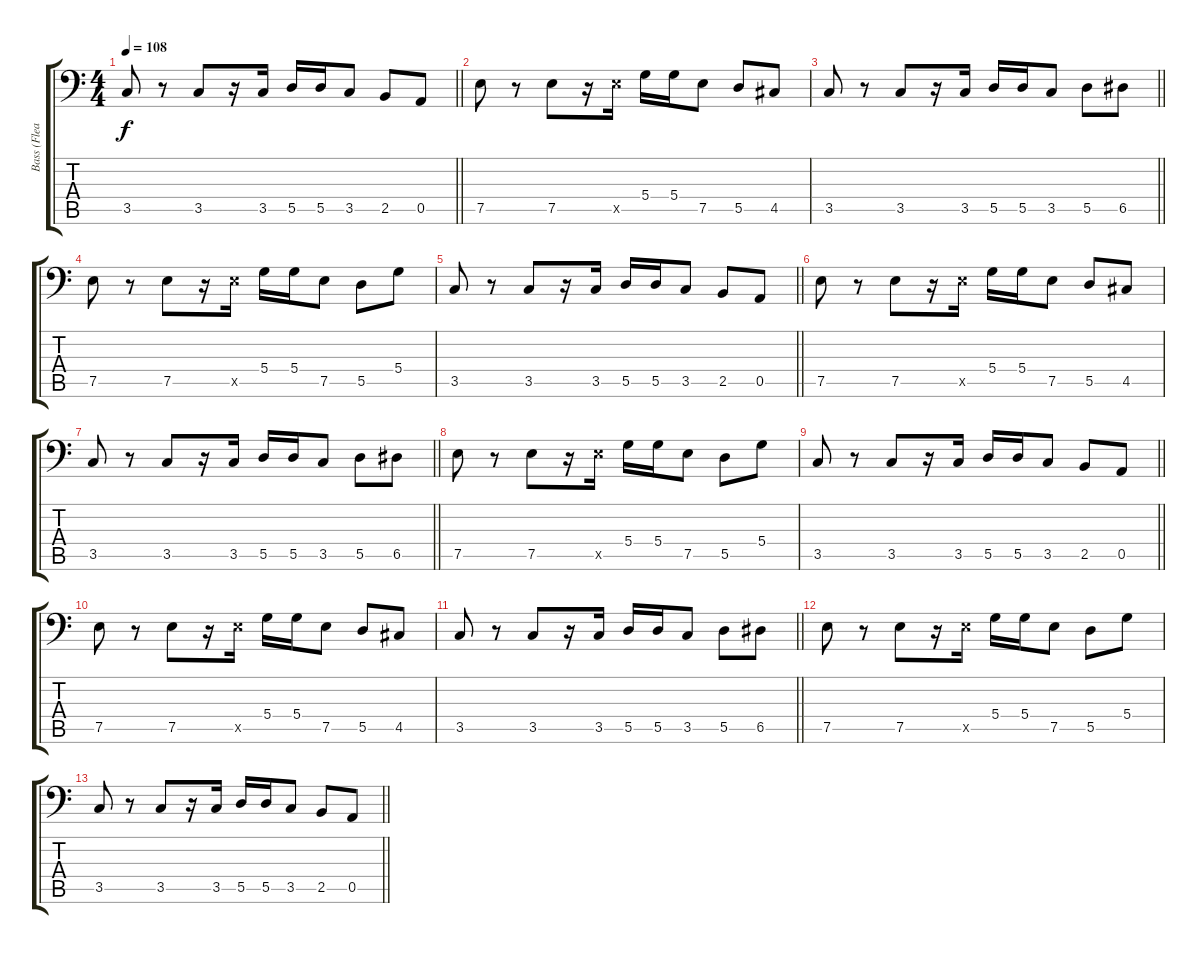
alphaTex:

\track ("Bass (Flea)" "Bass (Flea") {instrument electricbassfinger}
\staff {score tabs}
\tuning (E3 B2 G2 D2 A1 E1) {hide}
\ts (4 4)
\tempo 108
\clef f4
\barLineRight lightlight
\ks c
3.5.8{dy f} r.8 3.5.8 r.16 3.5.16 5.5.16 5.5.16 3.5.8 2.5.8 0.5.8 |
7.5.8 r.8 7.5.8 r.16 7.5{x}.16 5.4.16 5.4.16 7.5.8 5.5.8 4.5.8 |
\barLineRight lightlight
3.5.8 r.8 3.5.8 r.16 3.5.16 5.5.16 5.5.16 3.5.8 5.5.8 6.5.8 |
7.5.8 r.8 7.5.8 r.16 7.5{x}.16 5.4.16 5.4.16 7.5.8 5.5.8 5.4.8 |
\barLineRight lightlight
3.5.8 r.8 3.5.8 r.16 3.5.16 5.5.16 5.5.16 3.5.8 2.5.8 0.5.8 |
7.5.8 r.8 7.5.8 r.16 7.5{x}.16 5.4.16 5.4.16 7.5.8 5.5.8 4.5.8 |
\barLineRight lightlight
3.5.8 r.8 3.5.8 r.16 3.5.16 5.5.16 5.5.16 3.5.8 5.5.8 6.5.8 |
7.5.8 r.8 7.5.8 r.16 7.5{x}.16 5.4.16 5.4.16 7.5.8 5.5.8 5.4.8 |
\barLineRight lightlight
3.5.8 r.8 3.5.8 r.16 3.5.16 5.5.16 5.5.16 3.5.8 2.5.8 0.5.8 |
7.5.8 r.8 7.5.8 r.16 7.5{x}.16 5.4.16 5.4.16 7.5.8 5.5.8 4.5.8 |
\barLineRight lightlight
3.5.8 r.8 3.5.8 r.16 3.5.16 5.5.16 5.5.16 3.5.8 5.5.8 6.5.8 |
7.5.8 r.8 7.5.8 r.16 7.5{x}.16 5.4.16 5.4.16 7.5.8 5.5.8 5.4.8 |
\barLineRight lightlight
3.5.8 r.8 3.5.8 r.16 3.5.16 5.5.16 5.5.16 3.5.8 2.5.8 0.5.8
